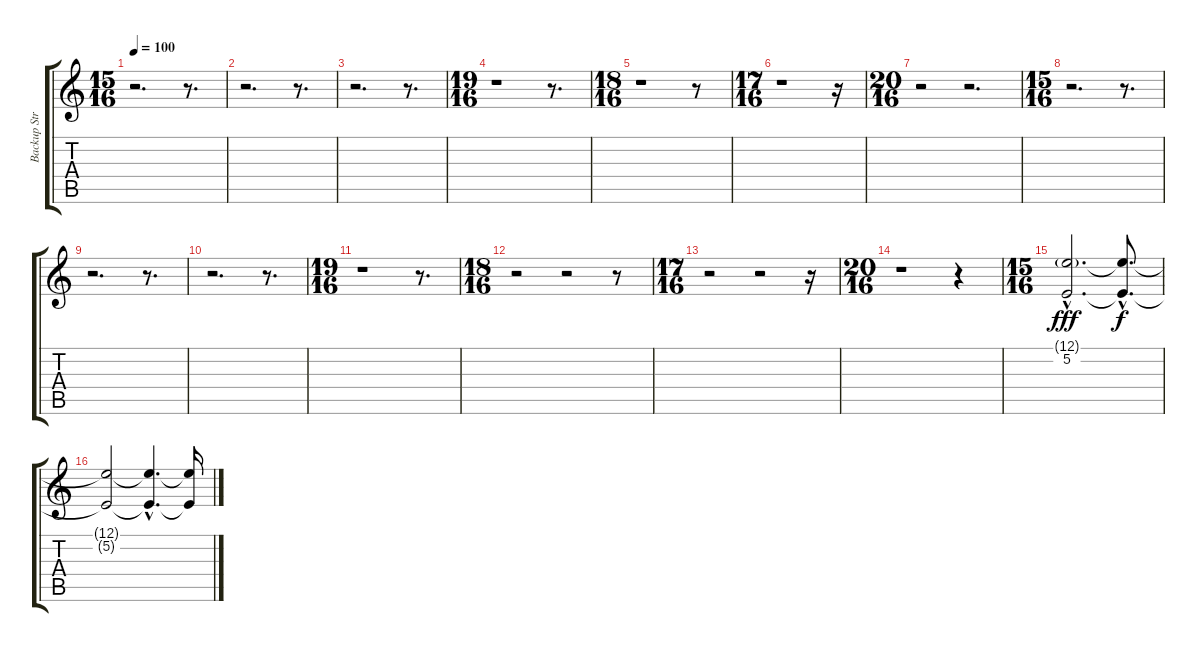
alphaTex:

\track ("Backup Strings" "Backup Str") {instrument synthstrings2}
\staff {score tabs}
\tuning (E4 B3 G3 D3 A2 E2) {hide}
\ts (15 16)
\tempo 100
\clef g2
\ks c
r.2{d dy fff instrument synthstrings2} r.8{d} |
r.2{d} r.8{d} |
r.2{d} r.8{d} |
\ts (19 16)
r.1 r.8{d} |
\ts (18 16)
r.1 r.8 |
\ts (17 16)
r.1 r.16 |
\ts (20 16)
r.2 r.2{d} |
\ts (15 16)
r.2{d} r.8{d} |
r.2{d} r.8{d} |
r.2{d} r.8{d} |
\ts (19 16)
r.1 r.8{d} |
\ts (18 16)
r.2 r.2 r.8 |
\ts (17 16)
r.2 r.2 r.16 |
\ts (20 16)
r.1 r.4 |
\ts (15 16)
(12.1{g hac} 5.2{hac}).2{d} (12.1{hac t} 5.2{hac t}).8{d dy f} |
(12.1{t} 5.2{t}).2 (12.1{hac t} 5.2{hac t}).4{d} (12.1{t} 5.2{t}).16
